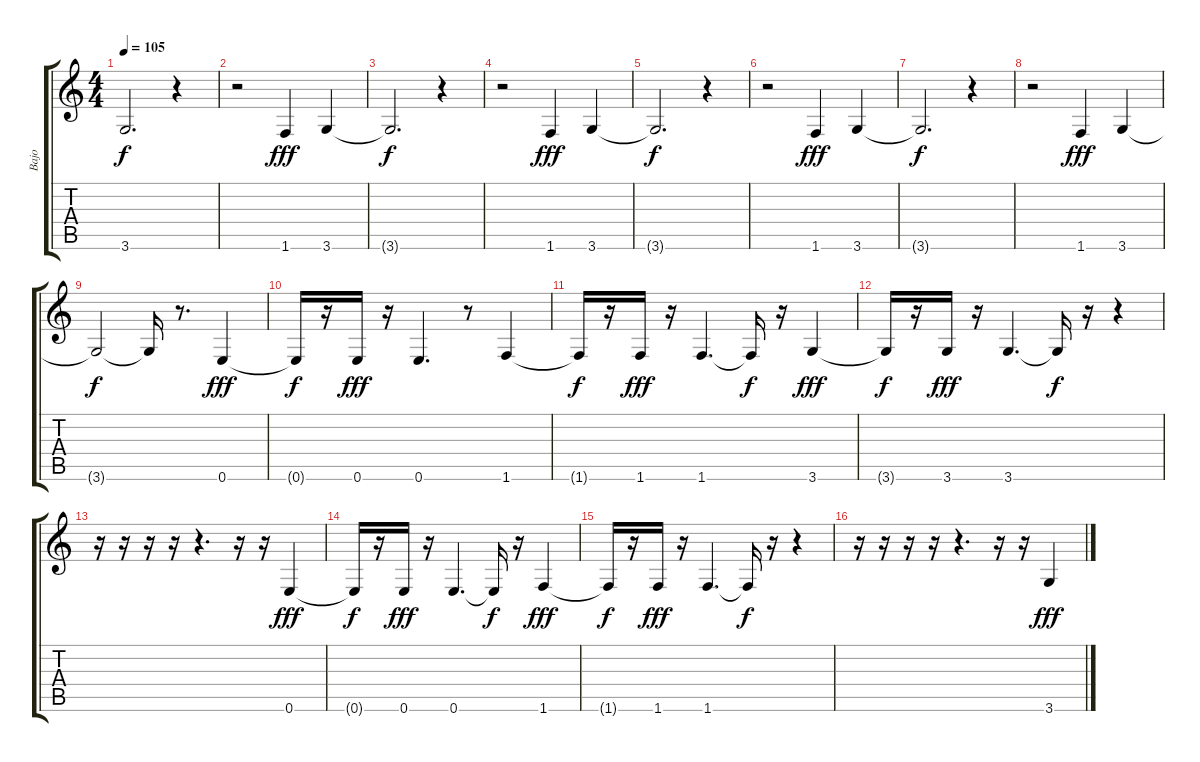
\track ("Bajo" "Bajo") {instrument electricbassfinger}
\staff {score tabs}
\tuning (E4 B3 G3 D3 A2 E2) {hide}
\ts (4 4)
\tempo 105
\clef g2
\ks c
3.6{t}.2{d dy f} r.4 |
r.2 1.6.4{dy fff} 3.6.4 |
3.6{t}.2{d dy f} r.4 |
r.2 1.6.4{dy fff} 3.6.4 |
3.6{t}.2{d dy f} r.4 |
r.2 1.6.4{dy fff} 3.6.4 |
3.6{t}.2{d dy f} r.4 |
r.2 1.6.4{dy fff} 3.6.4 |
3.6{t}.2{dy f} 3.6{t}.16 r.8{d} 0.6.4{dy fff} |
0.6{t}.16{dy f} r.16 0.6.16{dy fff} r.16 0.6.4{d} r.8 1.6.4 |
1.6{t}.16{dy f} r.16 1.6.16{dy fff} r.16 1.6.4{d} 1.6{t}.16{dy f} r.16 3.6.4{dy fff} |
3.6{t}.16{dy f} r.16 3.6.16{dy fff} r.16 3.6.4{d} 3.6{t}.16{dy f} r.16 r.4 |
r.16 r.16 r.16 r.16 r.4{d} r.16 r.16 0.6.4{dy fff} |
0.6{t}.16{dy f} r.16 0.6.16{dy fff} r.16 0.6.4{d} 0.6{t}.16{dy f} r.16 1.6.4{dy fff} |
1.6{t}.16{dy f} r.16 1.6.16{dy fff} r.16 1.6.4{d} 1.6{t}.16{dy f} r.16 r.4 |
r.16 r.16 r.16 r.16 r.4{d} r.16 r.16 3.6.4{dy fff}
